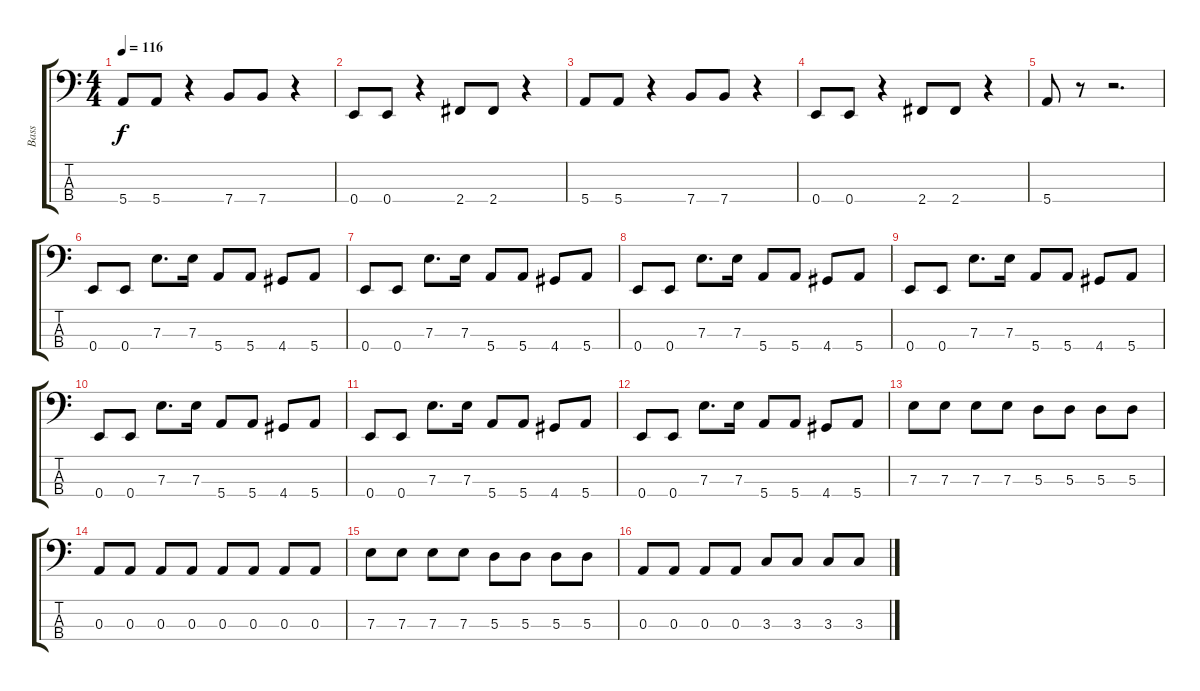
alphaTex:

\track ("Bass" "Bass") {instrument electricbassfinger}
\staff {score tabs}
\tuning (G2 D2 A1 E1) {hide}
\ts (4 4)
\tempo 116
\clef f4
\ks c
5.4.8{dy f} 5.4.8 r.4 7.4.8 7.4.8 r.4 |
0.4.8 0.4.8 r.4 2.4.8 2.4.8 r.4 |
5.4.8 5.4.8 r.4 7.4.8 7.4.8 r.4 |
0.4.8 0.4.8 r.4 2.4.8 2.4.8 r.4 |
5.4.8 r.8 r.2{d} |
0.4.8 0.4.8 7.3.8{d} 7.3.16 5.4.8 5.4.8 4.4.8 5.4.8 |
0.4.8 0.4.8 7.3.8{d} 7.3.16 5.4.8 5.4.8 4.4.8 5.4.8 |
0.4.8 0.4.8 7.3.8{d} 7.3.16 5.4.8 5.4.8 4.4.8 5.4.8 |
0.4.8 0.4.8 7.3.8{d} 7.3.16 5.4.8 5.4.8 4.4.8 5.4.8 |
0.4.8 0.4.8 7.3.8{d} 7.3.16 5.4.8 5.4.8 4.4.8 5.4.8 |
0.4.8 0.4.8 7.3.8{d} 7.3.16 5.4.8 5.4.8 4.4.8 5.4.8 |
0.4.8 0.4.8 7.3.8{d} 7.3.16 5.4.8 5.4.8 4.4.8 5.4.8 |
7.3.8 7.3.8 7.3.8 7.3.8 5.3.8 5.3.8 5.3.8 5.3.8 |
0.3.8 0.3.8 0.3.8 0.3.8 0.3.8 0.3.8 0.3.8 0.3.8 |
7.3.8 7.3.8 7.3.8 7.3.8 5.3.8 5.3.8 5.3.8 5.3.8 |
0.3.8 0.3.8 0.3.8 0.3.8 3.3.8 3.3.8 3.3.8 3.3.8
